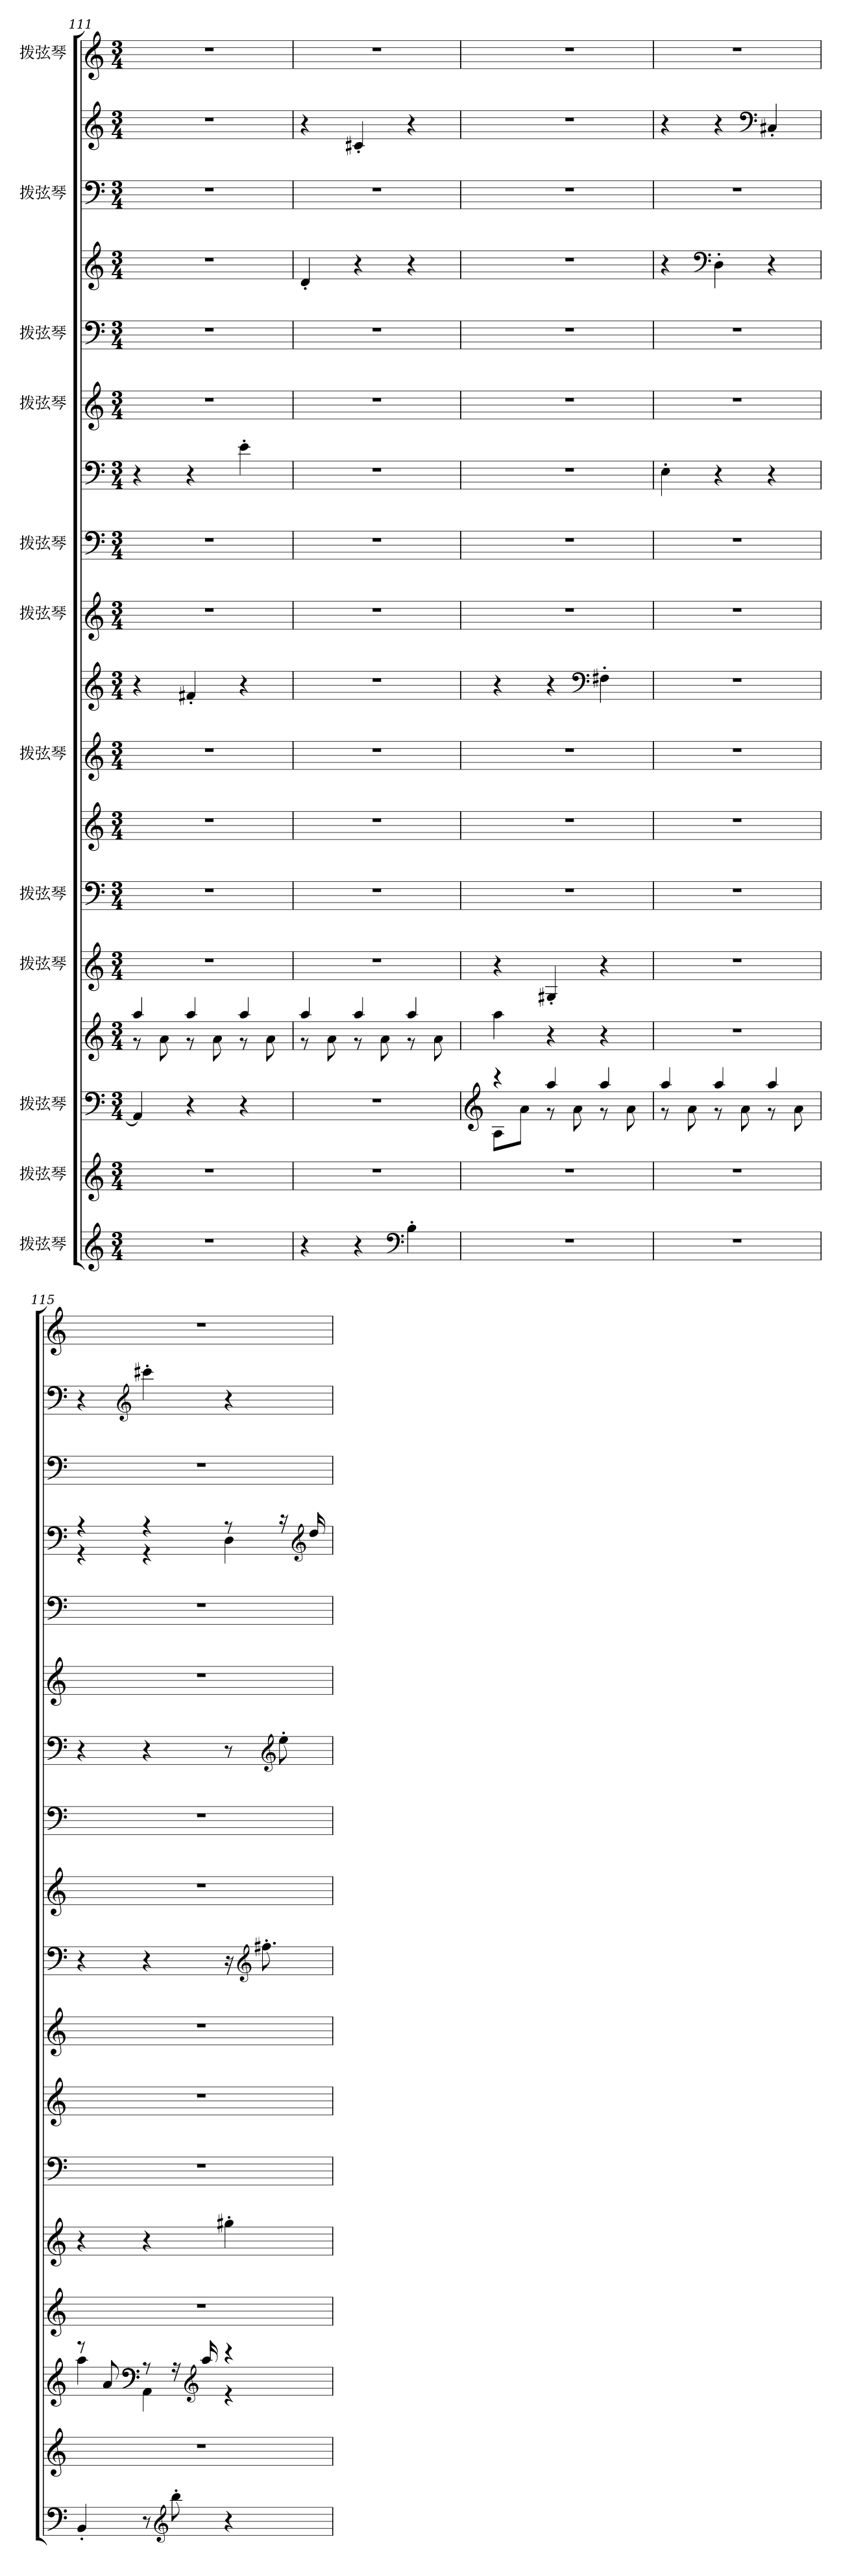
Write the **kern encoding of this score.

**kern	**kern	**kern	**kern	**kern	**kern	**kern	**kern	**kern	**kern	**kern	**kern	**kern	**kern	**kern	**kern	**kern	**kern
*part12	*part11	*part10	*part10	*part9	*part8	*part8	*part7	*part7	*part6	*part5	*part5	*part4	*part3	*part3	*part2	*part2	*part1
*staff18	*staff17	*staff16	*staff15	*staff14	*staff13	*staff12	*staff11	*staff10	*staff9	*staff8	*staff7	*staff6	*staff5	*staff4	*staff3	*staff2	*staff1
*I"拨弦琴	*I"拨弦琴	*I"拨弦琴	*	*I"拨弦琴	*I"拨弦琴	*	*I"拨弦琴	*	*I"拨弦琴	*I"拨弦琴	*	*I"拨弦琴	*I"拨弦琴	*	*I"拨弦琴	*	*I"拨弦琴
*clefG2	*clefG2	*clefF4	*clefG2	*clefG2	*clefF4	*clefG2	*clefG2	*clefG2	*clefG2	*clefF4	*clefF4	*clefG2	*clefF4	*clefG2	*clefF4	*clefG2	*clefG2
*k[]	*k[]	*k[]	*k[]	*k[]	*k[]	*k[]	*k[]	*k[]	*k[]	*k[]	*k[]	*k[]	*k[]	*k[]	*k[]	*k[]	*k[]
*M3/4	*M3/4	*M3/4	*M3/4	*M3/4	*M3/4	*M3/4	*M3/4	*M3/4	*M3/4	*M3/4	*M3/4	*M3/4	*M3/4	*M3/4	*M3/4	*M3/4	*M3/4
=111	=111	=111	=111	=111	=111	=111	=111	=111	=111	=111	=111	=111	=111	=111	=111	=111	=111
*	*	*	*^	*	*	*	*	*	*	*	*	*	*	*	*	*	*
2.r	2.r	4AA/]	4aa/	8r	2.r	2.r	2.r	2.r	4r	2.r	2.r	4r	2.r	2.r	2.r	2.r	2.r	2.r
.	.	.	.	8a\	.	.	.	.	.	.	.	.	.	.	.	.	.	.
.	.	4r	4aa/	8r	.	.	.	.	4f#X'/	.	.	4r	.	.	.	.	.	.
.	.	.	.	8a\	.	.	.	.	.	.	.	.	.	.	.	.	.	.
.	.	4r	4aa/	8r	.	.	.	.	4r	.	.	4e'\	.	.	.	.	.	.
.	.	.	.	8a\	.	.	.	.	.	.	.	.	.	.	.	.	.	.
=112	=112	=112	=112	=112	=112	=112	=112	=112	=112	=112	=112	=112	=112	=112	=112	=112	=112	=112
4r	2.r	2.r	4aa/	8r	2.r	2.r	2.r	2.r	2.r	2.r	2.r	2.r	2.r	2.r	4d'/	2.r	4r	2.r
.	.	.	.	8a\	.	.	.	.	.	.	.	.	.	.	.	.	.	.
4r	.	.	4aa/	8r	.	.	.	.	.	.	.	.	.	.	4r	.	4c#X'/	.
.	.	.	.	8a\	.	.	.	.	.	.	.	.	.	.	.	.	.	.
*clefF4	*	*	*	*	*	*	*	*	*	*	*	*	*	*	*	*	*	*
4B'\	.	.	4aa/	8r	.	.	.	.	.	.	.	.	.	.	4r	.	4r	.
.	.	.	.	8a\	.	.	.	.	.	.	.	.	.	.	.	.	.	.
*	*	*	*v	*v	*	*	*	*	*	*	*	*	*	*	*	*	*	*
=113	=113	=113	=113	=113	=113	=113	=113	=113	=113	=113	=113	=113	=113	=113	=113	=113	=113
*	*	*clefG2	*	*	*	*	*	*	*	*	*	*	*	*	*	*	*
*	*	*^	*	*	*	*	*	*	*	*	*	*	*	*	*	*	*
2.r	2.r	4r	8A\L	4aa\	4r	2.r	2.r	2.r	4r	2.r	2.r	2.r	2.r	2.r	2.r	2.r	2.r	2.r
.	.	.	8a\J	.	.	.	.	.	.	.	.	.	.	.	.	.	.	.
.	.	4aa/	8r	4r	4G#X'/	.	.	.	4r	.	.	.	.	.	.	.	.	.
.	.	.	8a\	.	.	.	.	.	.	.	.	.	.	.	.	.	.	.
*	*	*	*	*	*	*	*	*	*clefF4	*	*	*	*	*	*	*	*	*
.	.	4aa/	8r	4r	4r	.	.	.	4F#X'\	.	.	.	.	.	.	.	.	.
.	.	.	8a\	.	.	.	.	.	.	.	.	.	.	.	.	.	.	.
!!LO:PB:g=z
=114	=114	=114	=114	=114	=114	=114	=114	=114	=114	=114	=114	=114	=114	=114	=114	=114	=114	=114
2.r	2.r	4aa/	8r	2.r	2.r	2.r	2.r	2.r	2.r	2.r	2.r	4E'\	2.r	2.r	4r	2.r	4r	2.r
.	.	.	8a\	.	.	.	.	.	.	.	.	.	.	.	.	.	.	.
*	*	*	*	*	*	*	*	*	*	*	*	*	*	*	*clefF4	*	*	*
.	.	4aa/	8r	.	.	.	.	.	.	.	.	4r	.	.	4D'\	.	4r	.
.	.	.	8a\	.	.	.	.	.	.	.	.	.	.	.	.	.	.	.
*	*	*	*	*	*	*	*	*	*	*	*	*	*	*	*	*	*clefF4	*
.	.	4aa/	8r	.	.	.	.	.	.	.	.	4r	.	.	4r	.	4C#X'/	.
.	.	.	8a\	.	.	.	.	.	.	.	.	.	.	.	.	.	.	.
=115	=115	=115	=115	=115	=115	=115	=115	=115	=115	=115	=115	=115	=115	=115	=115	=115	=115	=115
*	*	*	*	*	*	*	*	*	*	*	*	*	*	*	*^	*	*	*
4BB'/	2.r	8r	4aa\	2.r	4r	2.r	2.r	2.r	4r	2.r	2.r	4r	2.r	2.r	4r	4r	2.r	4r	2.r
.	.	8a/	.	.	.	.	.	.	.	.	.	.	.	.	.	.	.	.	.
*	*	*clefF4	*	*	*	*	*	*	*	*	*	*	*	*	*	*	*	*clefG2	*
8r	.	8r	4AA\	.	4r	.	.	.	4r	.	.	4r	.	.	4r	4r	.	4ccc#X'\	.
*clefG2	*	*	*	*	*	*	*	*	*	*	*	*	*	*	*	*	*	*	*
8bb'\	.	16r	.	.	.	.	.	.	.	.	.	.	.	.	.	.	.	.	.
*	*	*clefG2	*	*	*	*	*	*	*	*	*	*	*	*	*	*	*	*	*
.	.	16aa/	.	.	.	.	.	.	.	.	.	.	.	.	.	.	.	.	.
4r	.	4r	4r	.	4gg#X'\	.	.	.	16r	.	.	8r	.	.	8r	4D\	.	4r	.
*	*	*	*	*	*	*	*	*	*clefG2	*	*	*	*	*	*	*	*	*	*
.	.	.	.	.	.	.	.	.	8.ff#X'\	.	.	.	.	.	.	.	.	.	.
*	*	*	*	*	*	*	*	*	*	*	*	*clefG2	*	*	*	*	*	*	*
.	.	.	.	.	.	.	.	.	.	.	.	8ee'\	.	.	16r	.	.	.	.
*	*	*	*	*	*	*	*	*	*	*	*	*	*	*	*clefG2	*	*	*	*
.	.	.	.	.	.	.	.	.	.	.	.	.	.	.	16dd/	.	.	.	.
*	*	*v	*v	*	*	*	*	*	*	*	*	*	*	*	*v	*v	*	*	*
=	=	=	=	=	=	=	=	=	=	=	=	=	=	=	=	=	=
*-	*-	*-	*-	*-	*-	*-	*-	*-	*-	*-	*-	*-	*-	*-	*-	*-	*-
